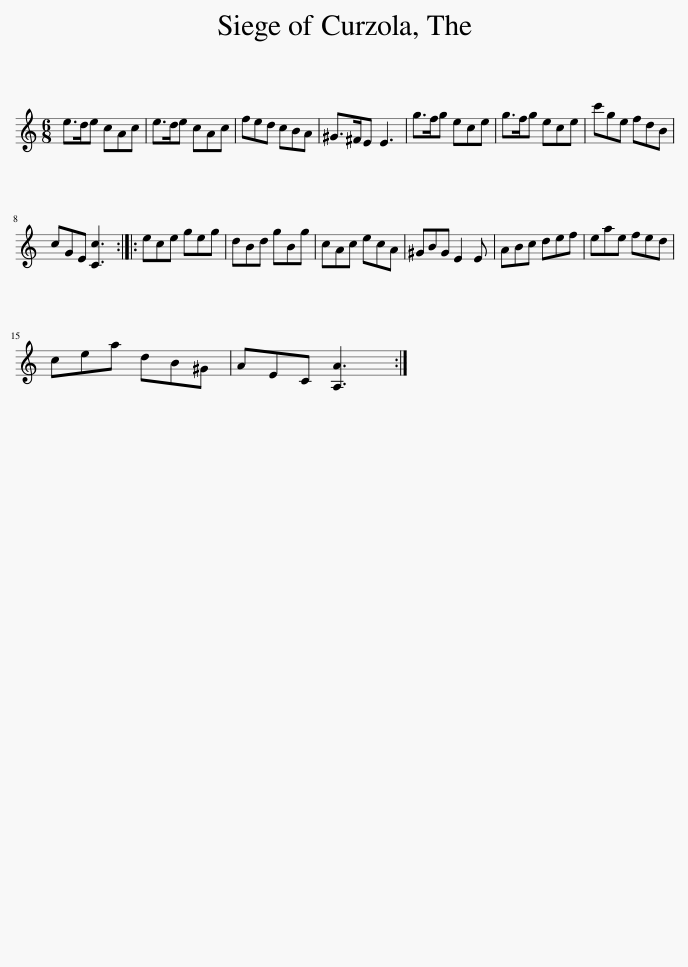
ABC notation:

X:1
L:1/8
M:6/8
I:linebreak $
K:C
V:1 treble
V:1
 e>de cAc | e>de cAc | fed cBA | ^G>^FE E3 | g>fg ece | %5
 g>fg ece | c'ge fdB |$ cGE [Cc]3 :: ece geg | dBd gBg | %10
 cAc ecA | ^GBG E2 E | ABc def | eae fed |$ cea dB^G | %15
 AEC [A,A]3 :| %16
